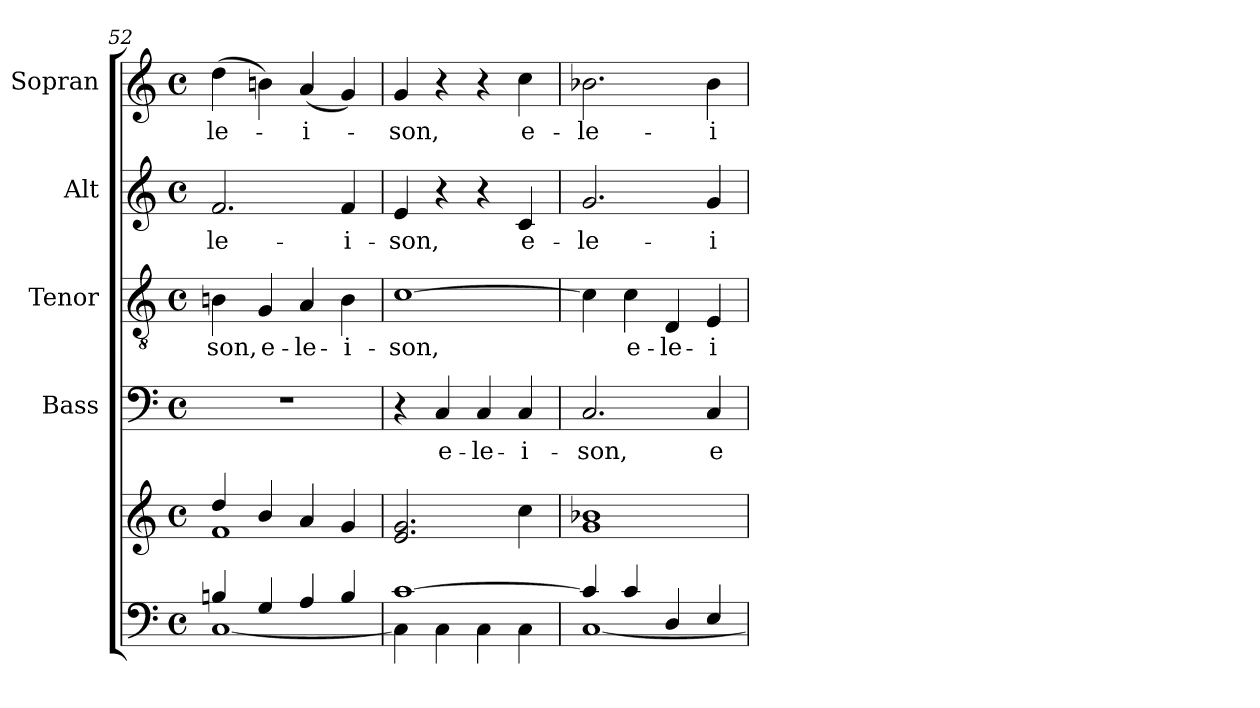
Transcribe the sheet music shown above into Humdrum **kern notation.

**kern	**kern	**kern	**text	**kern	**text	**kern	**text	**kern	**text
*part5	*part5	*part4	*part4	*part3	*part3	*part2	*part2	*part1	*part1
*staff6	*staff5	*staff4	*staff4	*staff3	*staff3	*staff2	*staff2	*staff1	*staff1
*	*	*I"Bass	*	*I"Tenor	*	*I"Alt	*	*I"Sopran	*
*	*	*I'B.	*	*I'T.	*	*I'A.	*	*I'S.	*
*clefF4	*clefG2	*clefF4	*	*clefGv2	*	*clefG2	*	*clefG2	*
*k[]	*k[]	*k[]	*	*k[]	*	*k[]	*	*k[]	*
*C:	*C:	*C:	*	*C:	*	*C:	*	*C:	*
*M4/4	*M4/4	*M4/4	*	*M4/4	*	*M4/4	*	*M4/4	*
*met(c)	*met(c)	*met(c)	*	*met(c)	*	*met(c)	*	*met(c)	*
=52	=52	=52	=52	=52	=52	=52	=52	=52	=52
*^	*^	*	*	*	*	*	*	*	*
!	!	!	!	!	!	!	!LO:LY:b	!	!LO:LY:b	!	!LO:LY:b
4Bn/	[<1C	4dd/	1f	1r	.	4Bn\	-son,	2.f/	-le-	(>4dd\	-le-
!	!	!	!	!	!	!	!LO:LY:b	!	!	!	!
4G/	.	4b/	.	.	.	4G/	e-	.	.	4bn\)	.
!	!	!	!	!	!	!	!LO:LY:b	!	!	!	!LO:LY:b
4A/	.	4a/	.	.	.	4A/	-le-	.	.	(<4a/	-i-
!	!	!	!	!	!	!	!LO:LY:b	!	!LO:LY:b	!	!
4B/	.	4g/	.	.	.	4B\	-i-	4f/	-i-	4g/)	.
*	*	*v	*v	*	*	*	*	*	*	*	*
=53	=53	=53	=53	=53	=53	=53	=53	=53	=53	=53
!	!	!	!	!	!	!LO:LY:b	!	!LO:LY:b	!	!LO:LY:b
[>1c	4C\]	2.e/ 2.g/	4r	.	[1c	-son,	4e/	-son,	4g/	-son,
!	!	!	!	!LO:LY:b	!	!	!	!	!	!
.	4C\	.	4C/	e-	.	.	4r	.	4r	.
!	!	!	!	!LO:LY:b	!	!	!	!	!	!
.	4C\	.	4C/	-le-	.	.	4r	.	4r	.
!	!	!	!	!LO:LY:b	!	!	!	!LO:LY:b	!	!LO:LY:b
.	4C\	4cc\	4C/	-i-	.	.	4c/	e-	4cc\	e-
=54	=54	=54	=54	=54	=54	=54	=54	=54	=54	=54
*	*	*^	*	*	*	*	*	*	*	*
!	!	!	!	!	!LO:LY:b	!	!	!	!LO:LY:b	!	!LO:LY:b
4c/]	[<1C	1b-X	1g	2.C/	-son,	4c\]	.	2.g/	-le-	2.b-X\	-le-
!	!	!	!	!	!	!	!LO:LY:b	!	!	!	!
4c/	.	.	.	.	.	4c\	e-	.	.	.	.
!	!	!	!	!	!	!	!LO:LY:b	!	!	!	!
4D/	.	.	.	.	.	4D/	-le-	.	.	.	.
!	!	!	!	!	!LO:LY:b	!	!LO:LY:b	!	!LO:LY:b	!	!LO:LY:b
4E/	.	.	.	4C/	e-	4E/	-i-	4g/	-i-	4b-\	-i-
*v	*v	*	*	*	*	*	*	*	*	*	*
*	*v	*v	*	*	*	*	*	*	*	*
=	=	=	=	=	=	=	=	=	=
*-	*-	*-	*-	*-	*-	*-	*-	*-	*-
